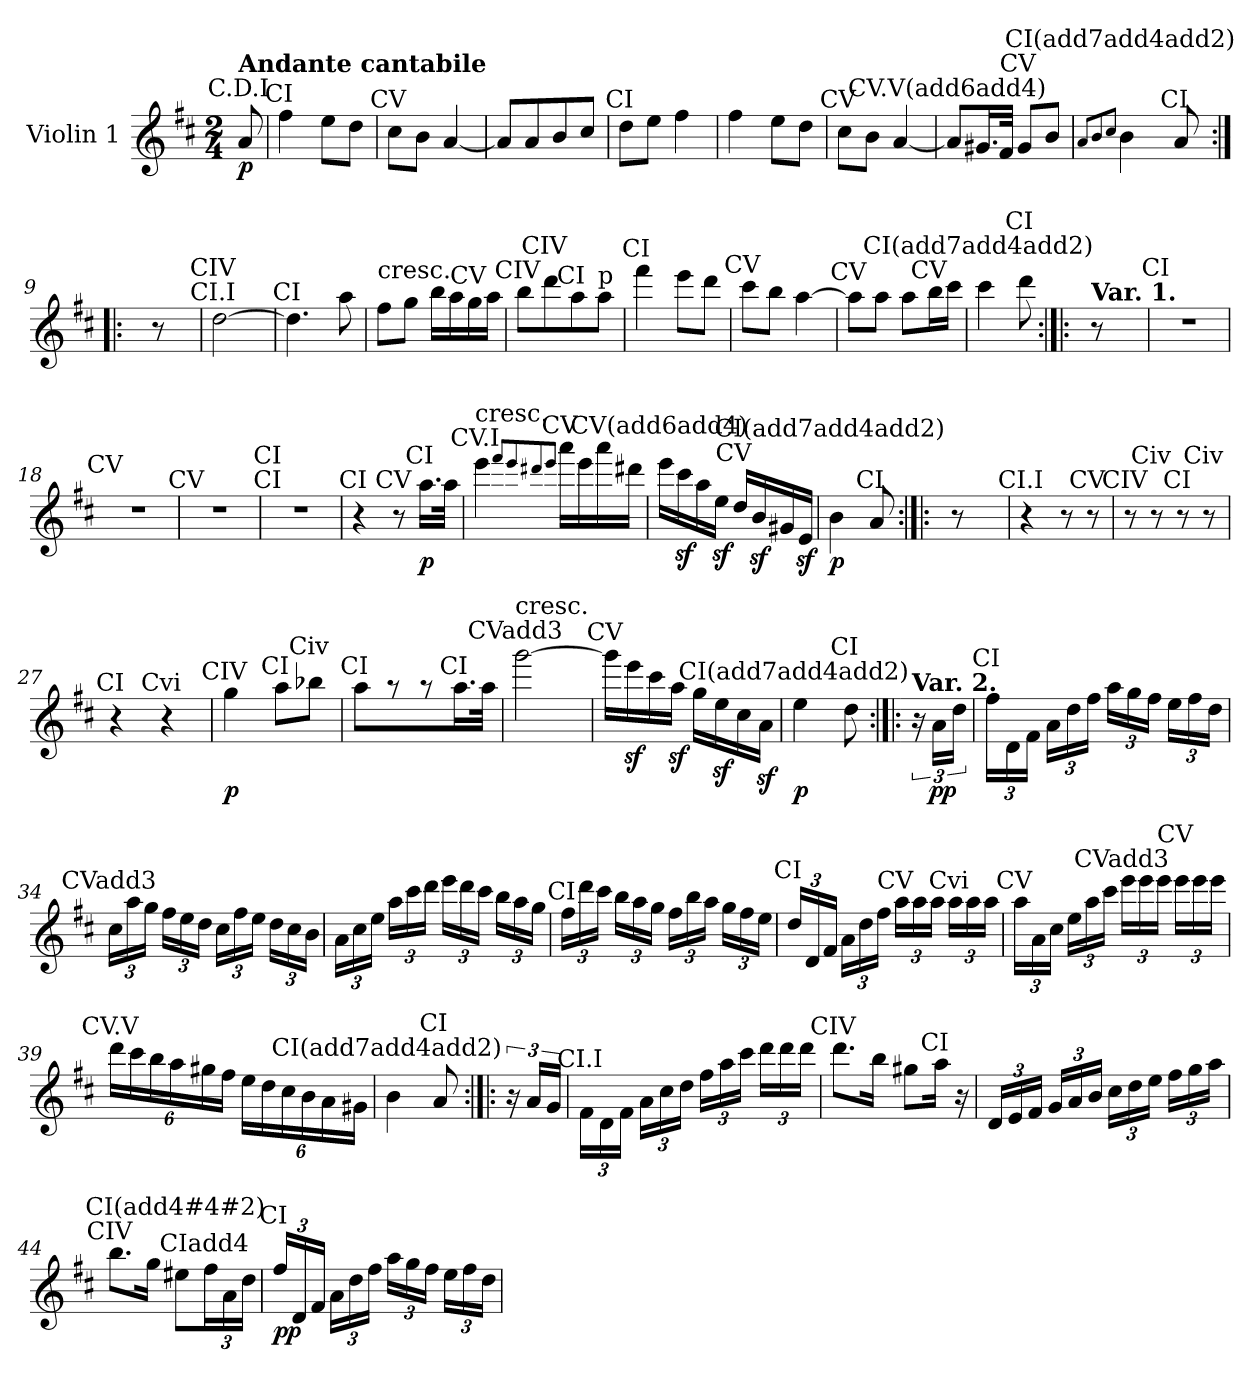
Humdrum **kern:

**kern	**dynam
*part1	*part1
*staff1	*staff1
*I"Violin 1	*
*I'Vln	*
*clefG2	*
*k[f#c#]	*
*D:	*
*M2/4	*
*MM55	*
=	=
!LO:TX:a:cj:t=C.D.I	!
!LO:TX:a:B:t=Andante cantabile	!
!	!LO:DY:b
8a/	p
=2	=2
!LO:TX:a:cj:t=CI	!
4ff#\	.
8ee\L	.
8dd\J	.
=3	=3
!LO:TX:a:cj:t=CV	!
8cc#\L	.
8b\J	.
[4a/	.
=4	=4
8a/L]	.
8a/	.
8b/	.
8cc#/J	.
=5	=5
!LO:TX:a:cj:t=CI	!
8dd\L	.
8ee\J	.
4ff#\	.
=6	=6
4ff#\	.
8ee\L	.
8dd\J	.
=7	=7
!LO:TX:a:cj:t=CV	!
8cc#\L	.
8b\J	.
[4a/	.
=8	=8
!LO:TX:a:cj:t=CV.V(add6add4)	!
8a/L]	.
16.g#X/L	.
32f#/JJk	.
!LO:TX:a:cj:t=CV	!
8g#/L	.
8b/J	.
=9	=9
8qa/L	.
8qb/	.
8qcc#/J	.
!LO:TX:a:cj:t=CI(add7add4add2)	!
4b\	.
!LO:TX:a:cj:t=CI	!
8a/	.
!!LO:LB:g=z
=9X1:|!|:	=9X1:|!|:
8r	.
=10	=10
!LO:TX:a:cj:t=CI.I	!
!LO:TX:a:cj:t=CIV	!
[2dd\	.
=11	=11
!LO:TX:a:cj:t=CI	!
4.dd\]	.
8aa\	.
=12	=12
!LO:TX:a:t=cresc.	!
8ff#\L	.
8gg\J	.
16bb\LL	.
16aa\	.
!LO:TX:a:cj:t=CV	!
16gg\	.
16aa\JJ	.
=13	=13
!LO:TX:a:cj:t=CIV	!
8bb\L	.
!LO:TX:a:cj:t=CIV	!
8ddd\	.
!LO:TX:a:cj:t=CI	!
8aa\	.
!LO:TX:a:t=p	!
8aa\J	.
=14	=14
!LO:TX:a:cj:t=CI	!
4fff#\	.
8eee\L	.
8ddd\J	.
=15	=15
!LO:TX:a:cj:t=CV	!
8ccc#\L	.
8bb\J	.
[4aa\	.
=16	=16
!LO:TX:a:cj:t=CV	!
8aa\L]	.
8aa\J	.
8aa\L	.
!LO:TX:a:cj:t=CV	!
16bb\L	.
16ccc#\JJ	.
=17	=17
!LO:TX:a:cj:t=CI(add7add4add2)	!
4ccc#\	.
!LO:TX:a:cj:t=CI	!
8ddd\	.
=17X2:|!|:	=17X2:|!|:
!LO:TX:a:B:t=Var. 1.	!
8r	.
!!LO:LB:g=z
=17X3	=17X3
!LO:TX:a:cj:t=CI	!
2r	.
=18	=18
!LO:TX:a:cj:t=CV	!
2r	.
=19	=19
!LO:TX:a:cj:t=CV	!
2r	.
=20	=20
!LO:TX:a:cj:t=CI	!
!LO:TX:a:cj:t=CI	!
2r	.
=21	=21
!LO:TX:a:cj:t=CI	!
4r	.
!LO:TX:a:cj:t=CV	!
8r	.
!LO:TX:a:cj:t=CI	!
!	!LO:DY:b
16.aa\LL	p
32aa\JJk	.
=22	=22
!LO:TX:a:cj:t=CV.I	!
!LO:TX:a:t=cresc.	!
4eee\	.
8qfff#/L	.
8qeee/	.
8qddd#X/	.
8qeee/J	.
!LO:TX:a:cj:t=CV	!
16aaa\LL	.
16eee\	.
16aaa\	.
16ddd#\JJ	.
=23	=23
!LO:TX:a:cj:t=CV(add6add4)	!
16eee\LL	.
16ccc#z<\	.
16aa\	.
16eez<\JJ	.
!LO:TX:a:cj:t=CV	!
16dd/LL	.
16bz</	.
16g#X/	.
16ez</JJ	.
!!LO:LB:g=z
=24	=24
!LO:TX:a:cj:t=CI(add7add4add2)	!
!	!LO:DY:b
4b\	p
!LO:TX:a:cj:t=CI	!
8a/	.
=24X4:|!|:	=24X4:|!|:
8r	.
=25	=25
!LO:TX:a:cj:t=CI.I	!
4r	.
8r	.
!LO:TX:a:cj:t=CV	!
8r	.
=26	=26
!LO:TX:a:cj:t=CIV	!
8r	.
!LO:TX:a:cj:t=Civ	!
8r	.
!LO:TX:a:cj:t=CI	!
8r	.
!LO:TX:a:cj:t=Civ	!
8r	.
=27	=27
!LO:TX:a:cj:t=CI	!
4r	.
!LO:TX:a:cj:t=Cvi	!
4r	.
=28	=28
!LO:TX:a:cj:t=CIV	!
!	!LO:DY:b
4gg\	p
!LO:TX:a:cj:t=CI	!
8aa\L	.
!LO:TX:a:cj:t=Civ	!
8bb-X\J	.
=29	=29
!LO:TX:a:cj:t=CI	!
8aa\L	.
8r	.
8r	.
!LO:TX:a:cj:t=CI	!
16.aa\L	.
32aa\JJk	.
=30	=30
!LO:TX:a:cj:t=CVadd3	!
!LO:TX:a:t=cresc.	!
[2ggg\	.
=31	=31
!LO:TX:a:cj:t=CV	!
16ggg\LL]	.
16eeez<\	.
16ccc#\	.
16aaz<\JJ	.
16gg\LL	.
16eez<\	.
16cc#\	.
16az<\JJ	.
=32	=32
!LO:TX:a:cj:t=CI(add7add4add2)	!
!	!LO:DY:b
4ee\	p
!LO:TX:a:cj:t=CI	!
8dd\	.
!!LO:LB:g=z
=32X5:|!|:	=32X5:|!|:
!LO:TX:a:B:t=Var. 2.	!
24r	.
!	!LO:DY:b
24a\LL	pp
24dd\JJ	.
=33	=33
*Xbrackettup	*
!LO:TX:a:cj:t=CI	!
24ff#\LL	.
24d\	.
24f#\JJ	.
24a\LL	.
24dd\	.
24ff#\JJ	.
24aa\LL	.
24gg\	.
24ff#\JJ	.
24ee\LL	.
24ff#\	.
24dd\JJ	.
=34	=34
!LO:TX:a:cj:t=CVadd3	!
24cc#\LL	.
24aa\	.
24gg\JJ	.
24ff#\LL	.
24ee\	.
24dd\JJ	.
24cc#\LL	.
24ff#\	.
24ee\JJ	.
24dd\LL	.
24cc#\	.
24b\JJ	.
=35	=35
24a\LL	.
24cc#\	.
24ee\JJ	.
24aa\LL	.
24ccc#\	.
24ddd\JJ	.
24eee\LL	.
24ddd\	.
24ccc#\JJ	.
24bb\LL	.
24aa\	.
24gg\JJ	.
!!LO:LB:g=z
=36	=36
!LO:TX:a:cj:t=CI	!
24ff#\LL	.
24ddd\	.
24ccc#\JJ	.
24bb\LL	.
24aa\	.
24gg\JJ	.
24ff#\LL	.
24bb\	.
24aa\JJ	.
24gg\LL	.
24ff#\	.
24ee\JJ	.
=37	=37
!LO:TX:a:cj:t=CI	!
24dd/LL	.
24d/	.
24f#/JJ	.
24a\LL	.
24dd\	.
24ff#\JJ	.
!LO:TX:a:cj:t=CV	!
24aa\LL	.
24aa\	.
24aa\JJ	.
!LO:TX:a:cj:t=Cvi	!
24aa\LL	.
24aa\	.
24aa\JJ	.
=38	=38
!LO:TX:a:cj:t=CV	!
24aa\LL	.
24a\	.
24cc#\JJ	.
24ee\LL	.
24aa\	.
24ccc#\JJ	.
!LO:TX:a:cj:t=CVadd3	!
24eee\LL	.
24eee\	.
24eee\JJ	.
!LO:TX:a:cj:t=CV	!
24eee\LL	.
24eee\	.
24eee\JJ	.
!!LO:LB:g=z
=39	=39
!LO:TX:a:cj:t=CV.V	!
24ddd\LL	.
24ccc#\	.
24bb\	.
24aa\	.
24gg#X\	.
24ff#\JJ	.
24ee\LL	.
24dd\	.
24cc#\	.
24b\	.
24a\	.
24g#X\JJ	.
=40	=40
!LO:TX:a:cj:t=CI(add7add4add2)	!
4b\	.
!LO:TX:a:cj:t=CI	!
8a/	.
=40X6:|!|:	=40X6:|!|:
*brackettup	*
24r	.
24a/LL	.
24g/JJ	.
=41	=41
*Xbrackettup	*
!LO:TX:a:cj:t=CI.I	!
24f#\LL	.
24d\	.
24f#\JJ	.
24a\LL	.
24cc#\	.
24dd\JJ	.
24ff#\LL	.
24aa\	.
24ccc#\JJ	.
24ddd\LL	.
24ddd\	.
24ddd\JJ	.
=42	=42
!LO:TX:a:cj:t=CIV	!
8.ddd\L	.
16bb\Jk	.
8gg#X\L	.
!LO:TX:a:cj:t=CI	!
16aa\Jk	.
16r	.
!!LO:LB:g=z
=43	=43
24d/LL	.
24e/	.
24f#/JJ	.
24g/LL	.
24a/	.
24b/JJ	.
24cc#\LL	.
24dd\	.
24ee\JJ	.
24ff#\LL	.
24gg\	.
24aa\JJ	.
=44	=44
!LO:TX:a:cj:t=CIV	!
8.bb\L	.
16gg\Jk	.
!LO:TX:a:cj:t=CI(add4#4#2)	!
8ee#X\L	.
!LO:TX:a:cj:t=CIadd4	!
24ff#\L	.
24a\	.
24dd\JJ	.
=45	=45
!LO:TX:a:cj:t=CI	!
!	!LO:DY:b
24ff#/LL	pp
24d/	.
24f#/JJ	.
24a\LL	.
24dd\	.
24ff#\JJ	.
24aa\LL	.
24gg\	.
24ff#\JJ	.
24ee\LL	.
24ff#\	.
24dd\JJ	.
=	=
*-	*-
